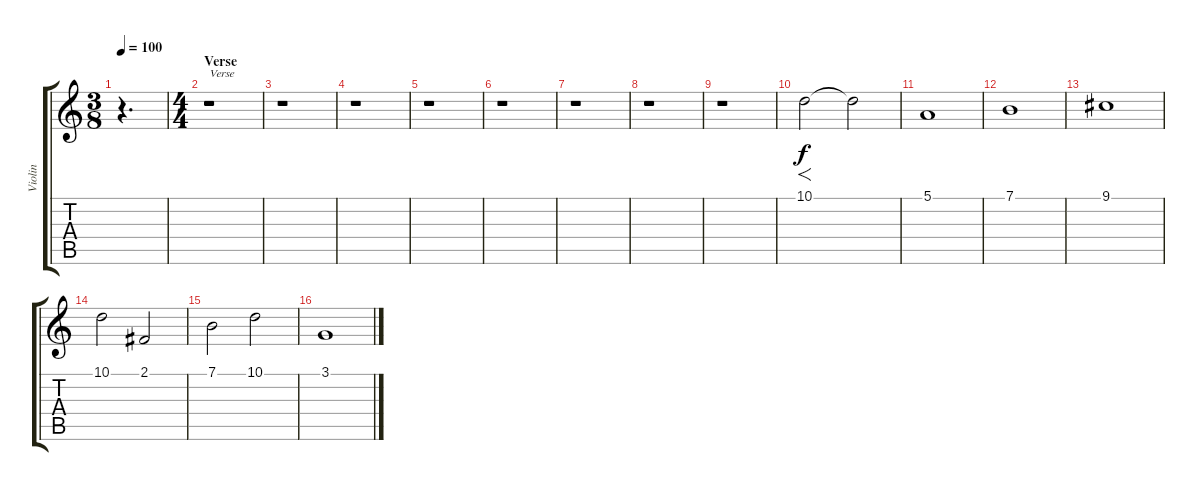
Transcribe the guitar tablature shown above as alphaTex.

\track ("Violin" "Violin") {instrument violin}
\staff {score tabs}
\tuning (E4 B3 G3 D3 A2 E2) {hide}
\ts (3 8)
\tempo 100
\clef g2
\ks c
r.4{d dy f instrument violin} |
\ts (4 4)
\section ("" "Verse")
r.1{txt "Verse"} |
r.1 |
r.1 |
r.1 |
r.1 |
r.1 |
r.1 |
r.1 |
10.1.2{f} 10.1{t}.2 |
5.1.1 |
7.1.1 |
9.1.1 |
10.1.2 2.1.2 |
7.1.2 10.1.2 |
3.1.1
